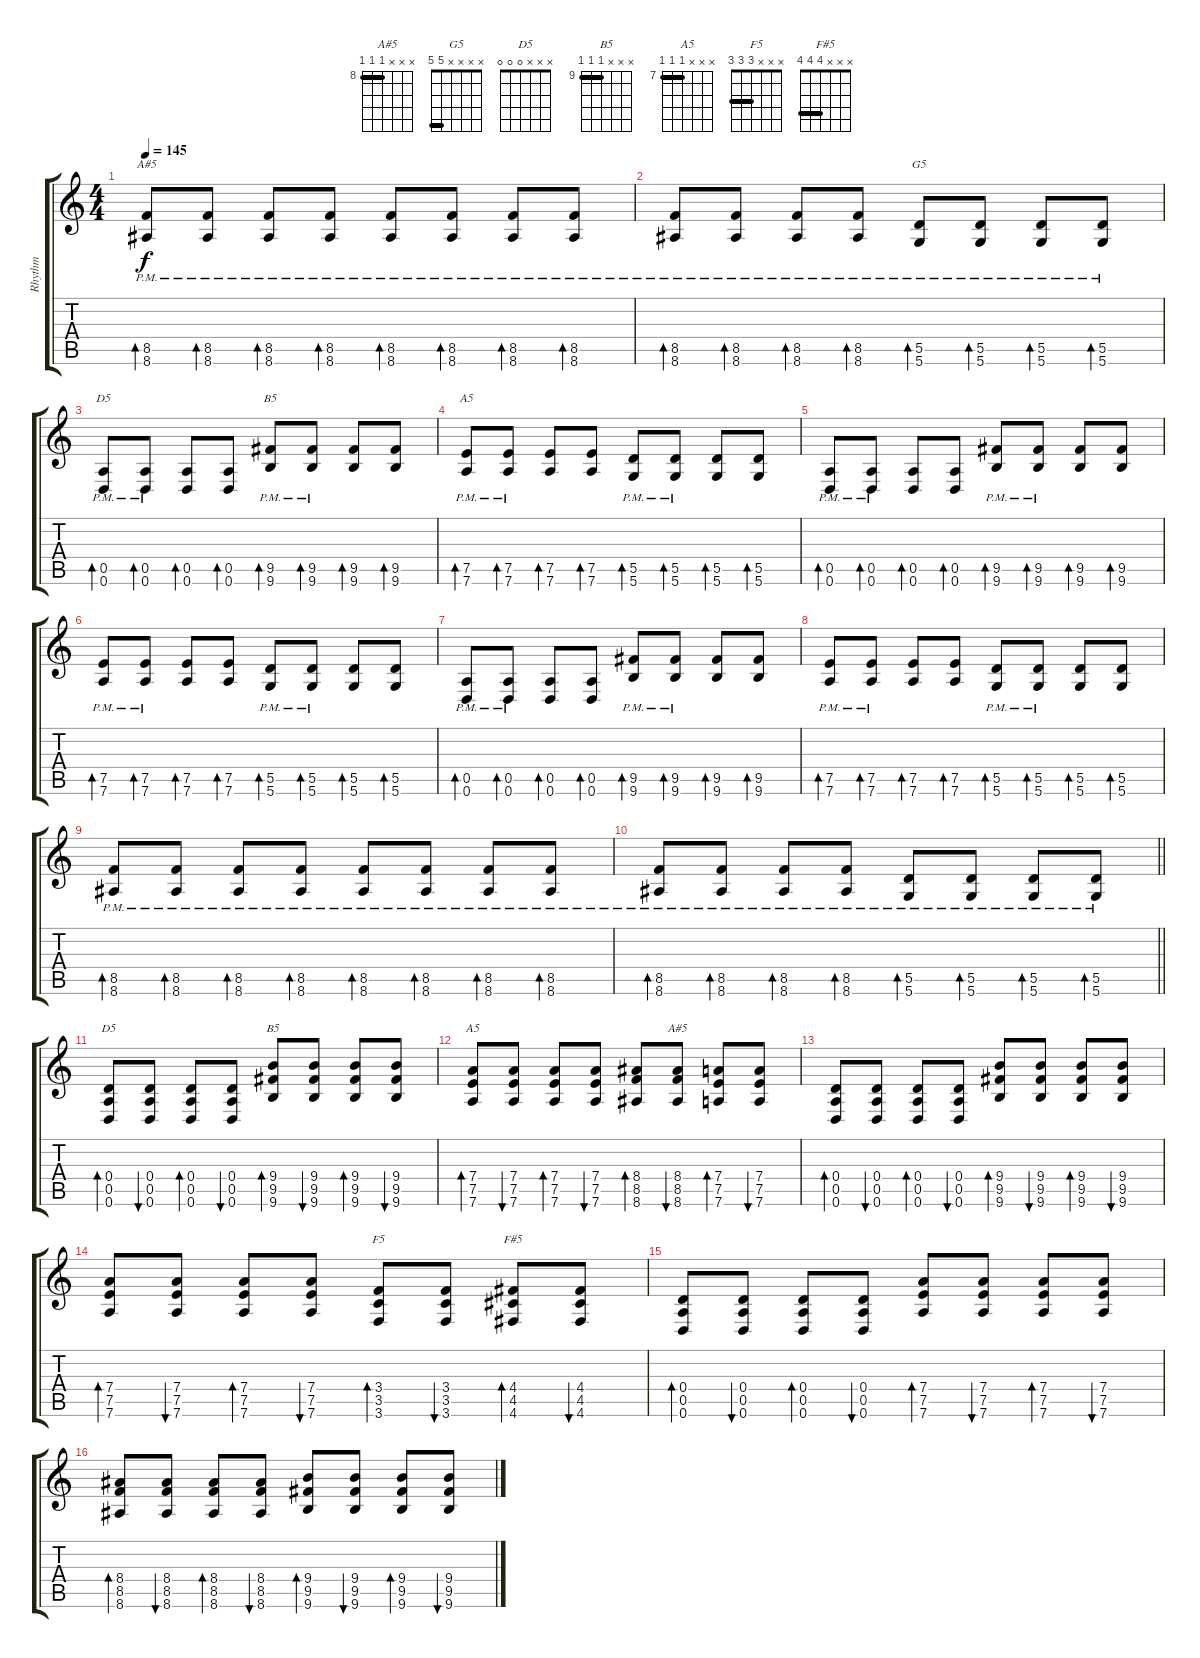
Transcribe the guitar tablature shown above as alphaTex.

\track ("Rhythm " "Rhythm ") {instrument distortionguitar}
\staff {score tabs}
\tuning (E4 B3 G3 D3 A2 D2) {hide}
\chord ("A#5" x x x x 8 8) {firstfret 8 barre 8}
\chord ("G5" x x x x 5 5) {barre 5}
\chord ("D5" x x x x 0 0)
\chord ("B5" x x x x 9 9) {firstfret 9 barre 9}
\chord ("A5" x x x x 7 7) {firstfret 7 barre 7}
\chord ("D5" x x x 0 0 0)
\chord ("B5" x x x 9 9 9) {firstfret 9 barre 9}
\chord ("A5" x x x 7 7 7) {firstfret 7 barre 7}
\chord ("A#5" x x x 8 8 8) {firstfret 8 barre 8}
\chord ("F5" x x x 3 3 3) {barre 3}
\chord ("F#5" x x x 4 4 4) {barre 4}
\ts (4 4)
\tempo 145
\clef g2
\ks c
(8.5{pm} 8.6{pm}).8{bd 30 ch "A#5" dy f} (8.5{pm} 8.6{pm}).8{bd 30} (8.5{pm} 8.6{pm}).8{bd 30} (8.5{pm} 8.6{pm}).8{bd 30} (8.5{pm} 8.6{pm}).8{bd 30} (8.5{pm} 8.6{pm}).8{bd 30} (8.5{pm} 8.6{pm}).8{bd 30} (8.5{pm} 8.6{pm}).8{bd 30} |
(8.5{pm} 8.6{pm}).8{bd 30} (8.5{pm} 8.6{pm}).8{bd 30} (8.5{pm} 8.6{pm}).8{bd 30} (8.5{pm} 8.6{pm}).8{bd 30} (5.5{pm} 5.6{pm}).8{bd 30 ch "G5"} (5.5{pm} 5.6{pm}).8{bd 30} (5.5{pm} 5.6{pm}).8{bd 30} (5.5{pm} 5.6{pm}).8{bd 30} |
(0.5{pm} 0.6{pm}).8{bd 30 ch "D5"} (0.5{pm} 0.6{pm}).8{bd 30} (0.5 0.6).8{bd 30} (0.5 0.6).8{bd 30} (9.5{pm} 9.6{pm}).8{bd 30 ch "B5"} (9.5{pm} 9.6{pm}).8{bd 30} (9.5 9.6).8{bd 30} (9.5 9.6).8{bd 30} |
(7.5{pm} 7.6{pm}).8{bd 30 ch "A5"} (7.5{pm} 7.6{pm}).8{bd 30} (7.5 7.6).8{bd 30} (7.5 7.6).8{bd 30} (5.5{pm} 5.6{pm}).8{bd 30} (5.5{pm} 5.6{pm}).8{bd 30} (5.5 5.6).8{bd 30} (5.5 5.6).8{bd 30} |
(0.5{pm} 0.6{pm}).8{bd 30} (0.5{pm} 0.6{pm}).8{bd 30} (0.5 0.6).8{bd 30} (0.5 0.6).8{bd 30} (9.5{pm} 9.6{pm}).8{bd 30} (9.5{pm} 9.6{pm}).8{bd 30} (9.5 9.6).8{bd 30} (9.5 9.6).8{bd 30} |
(7.5{pm} 7.6{pm}).8{bd 30} (7.5{pm} 7.6{pm}).8{bd 30} (7.5 7.6).8{bd 30} (7.5 7.6).8{bd 30} (5.5{pm} 5.6{pm}).8{bd 30} (5.5{pm} 5.6{pm}).8{bd 30} (5.5 5.6).8{bd 30} (5.5 5.6).8{bd 30} |
(0.5{pm} 0.6{pm}).8{bd 30} (0.5{pm} 0.6{pm}).8{bd 30} (0.5 0.6).8{bd 30} (0.5 0.6).8{bd 30} (9.5{pm} 9.6{pm}).8{bd 30} (9.5{pm} 9.6{pm}).8{bd 30} (9.5 9.6).8{bd 30} (9.5 9.6).8{bd 30} |
(7.5{pm} 7.6{pm}).8{bd 30} (7.5{pm} 7.6{pm}).8{bd 30} (7.5 7.6).8{bd 30} (7.5 7.6).8{bd 30} (5.5{pm} 5.6{pm}).8{bd 30} (5.5{pm} 5.6{pm}).8{bd 30} (5.5 5.6).8{bd 30} (5.5 5.6).8{bd 30} |
(8.5{pm} 8.6{pm}).8{bd 30} (8.5{pm} 8.6{pm}).8{bd 30} (8.5{pm} 8.6{pm}).8{bd 30} (8.5{pm} 8.6{pm}).8{bd 30} (8.5{pm} 8.6{pm}).8{bd 30} (8.5{pm} 8.6{pm}).8{bd 30} (8.5{pm} 8.6{pm}).8{bd 30} (8.5{pm} 8.6{pm}).8{bd 30} |
\barLineRight lightlight
(8.5{pm} 8.6{pm}).8{bd 30} (8.5{pm} 8.6{pm}).8{bd 30} (8.5{pm} 8.6{pm}).8{bd 30} (8.5{pm} 8.6{pm}).8{bd 30} (5.5{pm} 5.6{pm}).8{bd 30} (5.5{pm} 5.6{pm}).8{bd 30} (5.5{pm} 5.6{pm}).8{bd 30} (5.5{pm} 5.6{pm}).8{bd 30} |
(0.4 0.5 0.6).8{bd 30 ch "D5"} (0.4 0.5 0.6).8{bu 30} (0.4 0.5 0.6).8{bd 30} (0.4 0.5 0.6).8{bu 30} (9.4 9.5 9.6).8{bd 30 ch "B5"} (9.4 9.5 9.6).8{bu 30} (9.4 9.5 9.6).8{bd 30} (9.4 9.5 9.6).8{bu 30} |
(7.4 7.5 7.6).8{bd 30 ch "A5"} (7.4 7.5 7.6).8{bu 30} (7.4 7.5 7.6).8{bd 30} (7.4 7.5 7.6).8{bu 30} (8.4 8.5 8.6).8{bd 30} (8.4 8.5 8.6).8{bu 30 ch "A#5"} (7.4 7.5 7.6).8{bd 30} (7.4 7.5 7.6).8{bu 30} |
(0.4 0.5 0.6).8{bd 30} (0.4 0.5 0.6).8{bu 30} (0.4 0.5 0.6).8{bd 30} (0.4 0.5 0.6).8{bu 30} (9.4 9.5 9.6).8{bd 30} (9.4 9.5 9.6).8{bu 30} (9.4 9.5 9.6).8{bd 30} (9.4 9.5 9.6).8{bu 30} |
(7.4 7.5 7.6).8{bd 30} (7.4 7.5 7.6).8{bu 30} (7.4 7.5 7.6).8{bd 30} (7.4 7.5 7.6).8{bu 30} (3.4 3.5 3.6).8{bd 30 ch "F5"} (3.4 3.5 3.6).8{bu 30} (4.4 4.5 4.6).8{bd 30 ch "F#5"} (4.4 4.5 4.6).8{bu 30} |
(0.4 0.5 0.6).8{bd 30} (0.4 0.5 0.6).8{bu 30} (0.4 0.5 0.6).8{bd 30} (0.4 0.5 0.6).8{bu 30} (7.4 7.5 7.6).8{bd 30} (7.4 7.5 7.6).8{bu 30} (7.4 7.5 7.6).8{bd 30} (7.4 7.5 7.6).8{bu 30} |
(8.4 8.5 8.6).8{bd 30} (8.4 8.5 8.6).8{bu 30} (8.4 8.5 8.6).8{bd 30} (8.4 8.5 8.6).8{bu 30} (9.4 9.5 9.6).8{bd 30} (9.4 9.5 9.6).8{bu 30} (9.4 9.5 9.6).8{bd 30} (9.4 9.5 9.6).8{bu 30}
